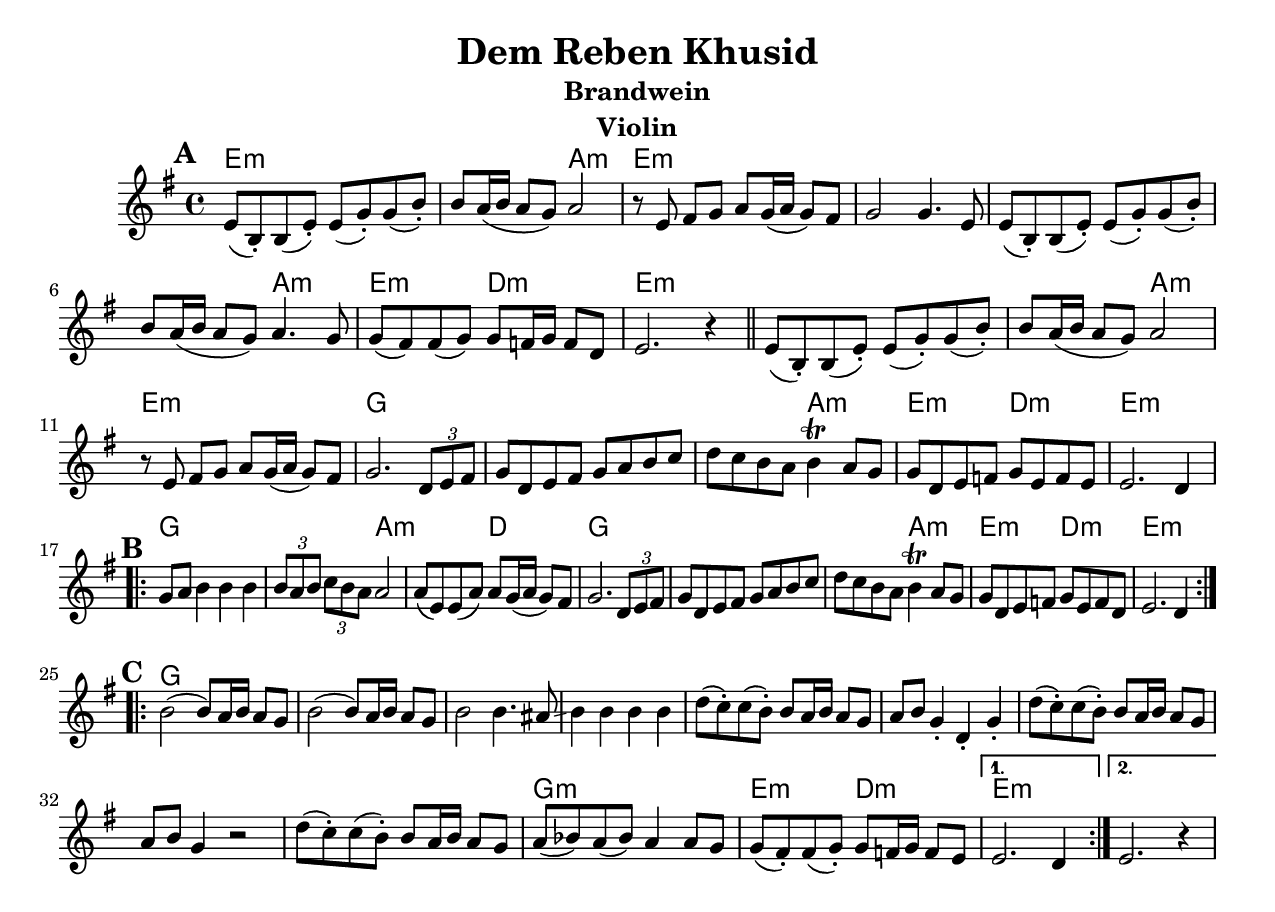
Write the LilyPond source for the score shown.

\version "2.18.0"
\include "english.ly"
\paper{
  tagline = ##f
  print-all-headers = ##t
  #(set-paper-size "letter")
}
date = #(strftime "%d-%m-%Y" (localtime (current-time)))

%\markup{ \italic{ " Updated " \date  }  }

%\markup{ Got something to say? }

global = {
  \clef treble
  \key e \minor
  \time 4/4
  \set Score.markFormatter = \version "2.18.0"#format-mark-box-alphabet
}

%#################################### Melody ########################
melody = \relative c' {
  \global
  %\partial 16*3 a16 d f   %lead in notes
  \mark \default
  e8 (b-.) b (e-.) e(g-.) g(b-.)  |
  b8 a16(b a8 g) a2
  r8 e fs [g ]a g16( a g8 ) fs |
  g2 g4. e8
  \version "2.18.0"
  e8 (b-.) b (e-.) e(g-.) g(b-.)  |
  b8 a16(b a8 g) a4. g8|
  g8(fs) fs(g) g f16 g f8 d
  e2. r4 \bar "||"

  e8 (b-.) b (e-.) e(g-.) g(b-.)  |
  b8 a16(b a8 g) a2
  r8 e fs [g ]a g16( a g8 ) fs |
  g2. \tuplet 3/2 {d8 e fs}|

  g8 d e fs g a b c
  d8 c b a b4\trill a8 g|
  g8 d e f g e f e
  e2. d4
  \break
  \repeat volta 2{
    \mark \default
    g8 a b4 b b
    \tuplet 3/2 {b8 a b} \tuplet 3/2{c b a} a2|
    a8(e) e(a) a g16( a g8) fs|
    g2. \tuplet 3/2{d8 e fs}
    g8 d e fs g a b c

    d8 c b a b4 \trill a8 g
    g8 d e f g e f d
    e2. d4

  }
  \break

  \repeat volta 2{
    \mark \default
    \repeat unfold 2{
      b'2(b8) a16 b a8 g|
    }

    b2 b4.\glissando as8-  %slide stuff
    \glissando
    b4 b b b
    d8(c-.) c(b-.) b a16 b a8 g|
    a8 b g4-. d-. g-.

    d'8(c-.) c(b-.) b a16 b a8 g|
    a8 b g4 r2
    d'8(c-.) c(b-.) b a16 b a8 g|
    a8(bf) a(bf) a4 a8 g
    g8(fs-.) fs (g-.) g f16 g f8 e

  }

  \alternative { {e2. d4 }{e2. r4 } }

}
%################################# Lyrics #####################
%\addlyrics{  }
%################################# Chords #######################
harmonies = \chordmode {
  e2*3:m
  a2:m
  e2*7:m
  a2:m
  e2:m d2:m
  e2*5:m  %bar
  a2:m
  e1:m
  g2*5
  a2:m
  e2:m
  d2:m
  e1:m
  %B section
  g2*3
  a2*2:m
  d2
  g2*5
  a2:m
  e2:m
  d2:m
  e1:m
  %last section
  g1*9
  g1:m
  e2:m
  d2:m
  e1*2:m
  %end section
}

\score {
  <<
    \new ChordNames {
      \set chordChanges = ##f
      \harmonies
    }
    \new Staff
    \melody
  >>
  \header{
    title= "Dem Reben Khusid"
    subtitle="Brandwein"
    composer= ""
    instrument = "Violin"
    arranger=  ""
  }
  \layout{indent = 1.0\cm}
  \midi {
    \tempo 4 = 120

    % \midi { }
  }
}
%{
  % more verses:
  \markup{}
  \markup {
  \fill-line {
  \hspace #0.1 % distance from lefempire plan copay code dt margin
  \column {
  \line { "1."
  \column {
  ""
  }
  }
  \hspace #0.2 % vertical distance between verses
  \line { "2."
  \column {
  ""
  }
  }
  }
  \hspace #0.1  % horiz. distance between columns
  \column {
  \line { "3."
  \column {
  ""
  }
  }
  \hspace #0.2 % distance between verses
  \line { "4."
  \column {
  ""
  }
  }
  }
  \hspace #0.1 % distance to right margin
  }
  }

%}
